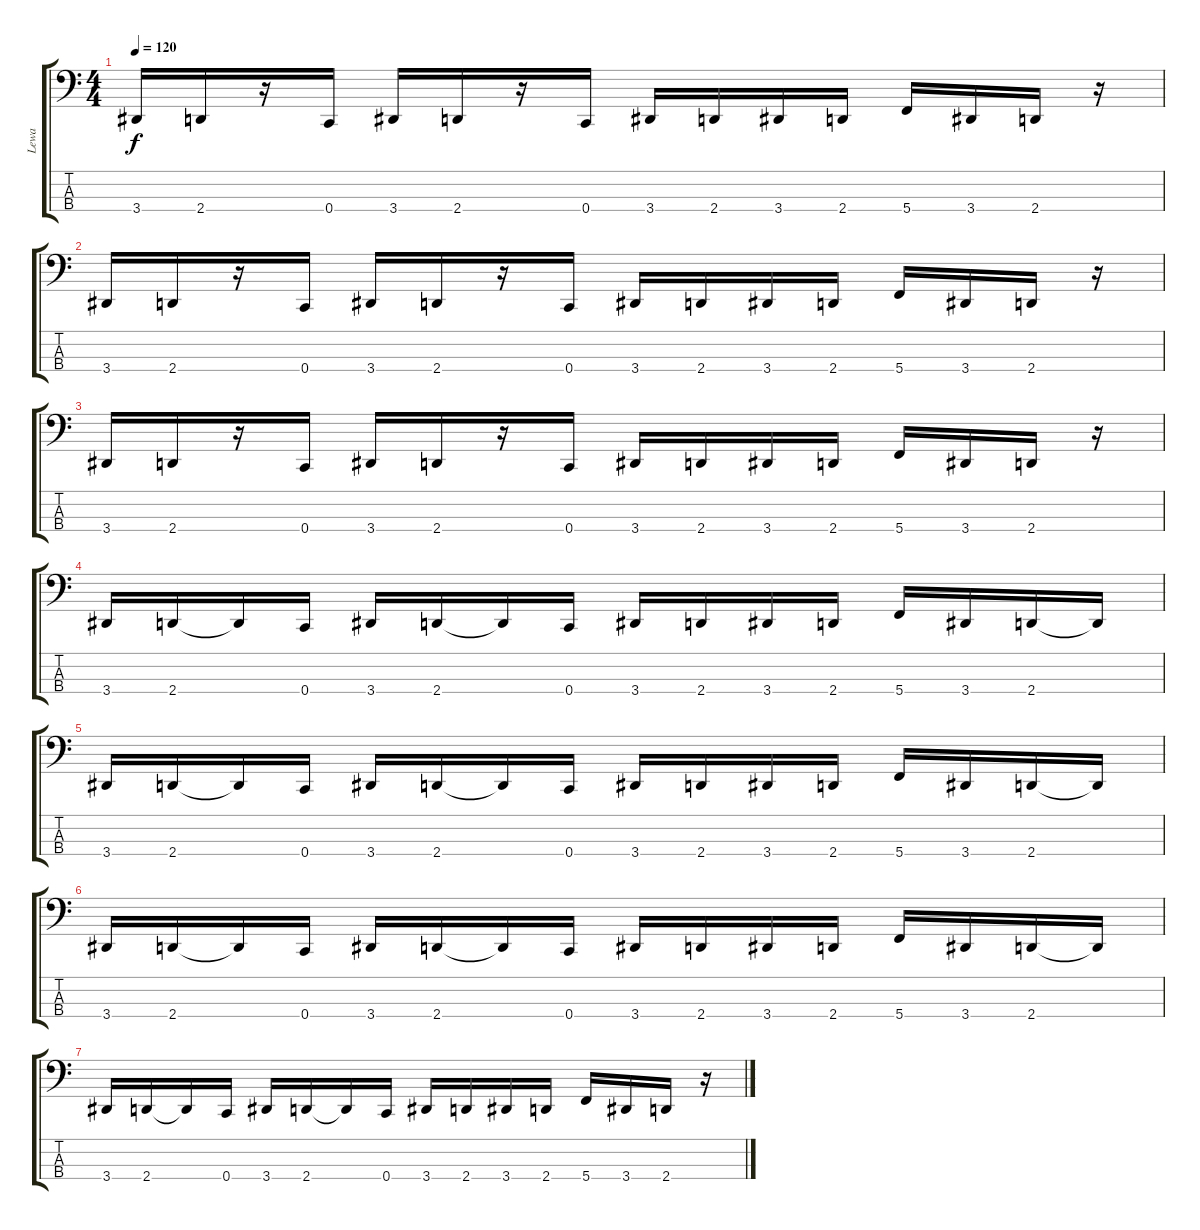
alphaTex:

\track ("Lewa" "Lewa") {instrument electricbasspick}
\staff {score tabs}
\tuning (F2 C2 G1 C1) {hide}
\ts (4 4)
\tempo 120
\clef f4
\ks c
3.4.16{dy f} 2.4.16 r.16 0.4.16 3.4.16 2.4.16 r.16 0.4.16 3.4.16 2.4.16 3.4.16 2.4.16 5.4.16 3.4.16 2.4.16 r.16 |
3.4.16 2.4.16 r.16 0.4.16 3.4.16 2.4.16 r.16 0.4.16 3.4.16 2.4.16 3.4.16 2.4.16 5.4.16 3.4.16 2.4.16 r.16 |
3.4.16 2.4.16 r.16 0.4.16 3.4.16 2.4.16 r.16 0.4.16 3.4.16 2.4.16 3.4.16 2.4.16 5.4.16 3.4.16 2.4.16 r.16 |
3.4.16 2.4.16 2.4{t}.16 0.4.16 3.4.16 2.4.16 2.4{t}.16 0.4.16 3.4.16 2.4.16 3.4.16 2.4.16 5.4.16 3.4.16 2.4.16 2.4{t}.16 |
3.4.16 2.4.16 2.4{t}.16 0.4.16 3.4.16 2.4.16 2.4{t}.16 0.4.16 3.4.16 2.4.16 3.4.16 2.4.16 5.4.16 3.4.16 2.4.16 2.4{t}.16 |
3.4.16 2.4.16 2.4{t}.16 0.4.16 3.4.16 2.4.16 2.4{t}.16 0.4.16 3.4.16 2.4.16 3.4.16 2.4.16 5.4.16 3.4.16 2.4.16 2.4{t}.16 |
3.4.16 2.4.16 2.4{t}.16 0.4.16 3.4.16 2.4.16 2.4{t}.16 0.4.16 3.4.16 2.4.16 3.4.16 2.4.16 5.4.16 3.4.16 2.4.16 r.16
